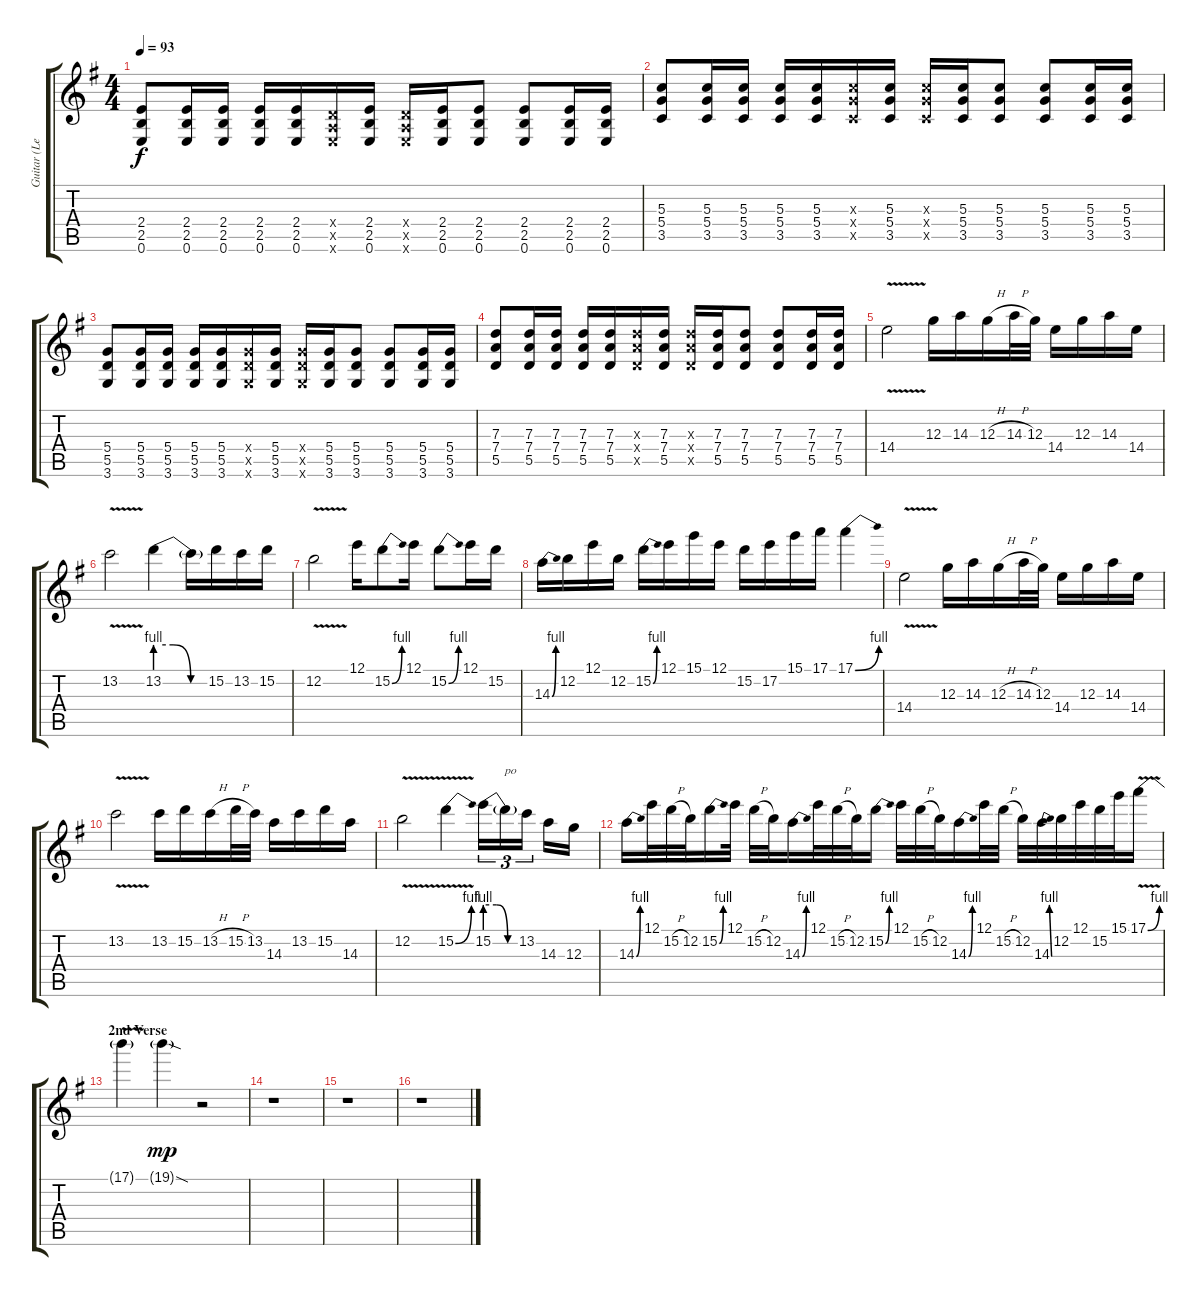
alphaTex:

\track ("Guitar (Lead)" "Guitar (Le") {instrument overdrivenguitar}
\staff {score tabs}
\tuning (E4 B3 G3 D3 A2 E2) {hide}
\ts (4 4)
\tempo 93
\clef g2
\ks eminor
(2.4 2.5 0.6).8{dy f} (2.4 2.5 0.6).16 (2.4 2.5 0.6).16 (2.4 2.5 0.6).16 (2.4 2.5 0.6).16 (0.4{x} 0.5{x} 0.6{x}).16 (2.4 2.5 0.6).16 (0.4{x} 0.5{x} 0.6{x}).16 (2.4 2.5 0.6).16 (2.4 2.5 0.6).8 (2.4 2.5 0.6).8 (2.4 2.5 0.6).16 (2.4 2.5 0.6).16 |
(5.3 5.4 3.5).8 (5.3 5.4 3.5).16 (5.3 5.4 3.5).16 (5.3 5.4 3.5).16 (5.3 5.4 3.5).16 (5.3{x} 5.4{x} 3.5{x}).16 (5.3 5.4 3.5).16 (5.3{x} 5.4{x} 3.5{x}).16 (5.3 5.4 3.5).16 (5.3 5.4 3.5).8 (5.3 5.4 3.5).8 (5.3 5.4 3.5).16 (5.3 5.4 3.5).16 |
(5.4 5.5 3.6).8 (5.4 5.5 3.6).16 (5.4 5.5 3.6).16 (5.4 5.5 3.6).16 (5.4 5.5 3.6).16 (5.4{x} 5.5{x} 3.6{x}).16 (5.4 5.5 3.6).16 (5.4{x} 5.5{x} 3.6{x}).16 (5.4 5.5 3.6).16 (5.4 5.5 3.6).8 (5.4 5.5 3.6).8 (5.4 5.5 3.6).16 (5.4 5.5 3.6).16 |
(7.3 7.4 5.5).8 (7.3 7.4 5.5).16 (7.3 7.4 5.5).16 (7.3 7.4 5.5).16 (7.3 7.4 5.5).16 (7.3{x} 7.4{x} 5.5{x}).16 (7.3 7.4 5.5).16 (7.3{x} 7.4{x} 5.5{x}).16 (7.3 7.4 5.5).16 (7.3 7.4 5.5).8 (7.3 7.4 5.5).8 (7.3 7.4 5.5).16 (7.3 7.4 5.5).16 |
14.4{v}.2 12.3.16 14.3.16 12.3{h}.16 14.3{h}.32 12.3.32 14.4.16 12.3.16 14.3.16 14.4.16 |
13.2{v}.2 13.2{be (custom 0 4 20 4 40 0 60 0)}.4 13.2{t}.16 15.2.16 13.2.16 15.2.16 |
12.2{v}.2 12.1.16 15.2{be (bend 0 0 60 4)}.8 12.1.16 15.2{be (bend 0 0 60 4)}.8 12.1.16 15.2.16 |
14.3{be (bend 0 0 60 4)}.16 12.2.16 12.1.16 12.2.16 15.2{be (bend 0 0 60 4)}.16 12.1.16 15.1.16 12.1.16 15.2.16 17.2.16 15.1.16 17.1.16 17.1{be (bend 0 0 60 4)}.4 |
14.4{v}.2 12.3.16 14.3.16 12.3{h}.16 14.3{h}.32 12.3.32 14.4.16 12.3.16 14.3.16 14.4.16 |
13.2{v}.2 13.2.16 15.2.16 13.2{h}.16 15.2{h}.32 13.2.32 14.3.16 13.2.16 15.2.16 14.3.16 |
12.2{v}.2 15.2{be (bend 0 0 60 4) v}.4 15.2{be (custom 0 4 20 4 40 0 60 0)}.16{tu (3 2)} 15.2{t}.16{tu (3 2) txt "po"} 13.2.16{tu (3 2)} 14.3.16 12.3.16 |
14.3{be (bend 0 0 60 4)}.16 12.1.32 15.2{h}.32 12.2.32 15.2{be (bend 0 0 60 4)}.16 12.1.32 15.2{h}.32 12.2.32 14.3{be (bend 0 0 60 4)}.16 12.1.32 15.2{h}.32 12.2.32 15.2{be (bend 0 0 60 4)}.16 12.1.32 15.2{h}.32 12.2.32 14.3{be (bend 0 0 60 4)}.16 12.1.32 15.2{h}.32 12.2.32 14.3{be (bend 0 0 60 4)}.32 12.2.32 12.1.32 15.2.32 15.1.32 17.1{be (bend 0 0 60 4) v}.16 |
\section ("" "2nd Verse")
17.1{t}.4 19.1{sod g}.4{dy mp} r.2 |
r.1 |
r.1 |
r.1
